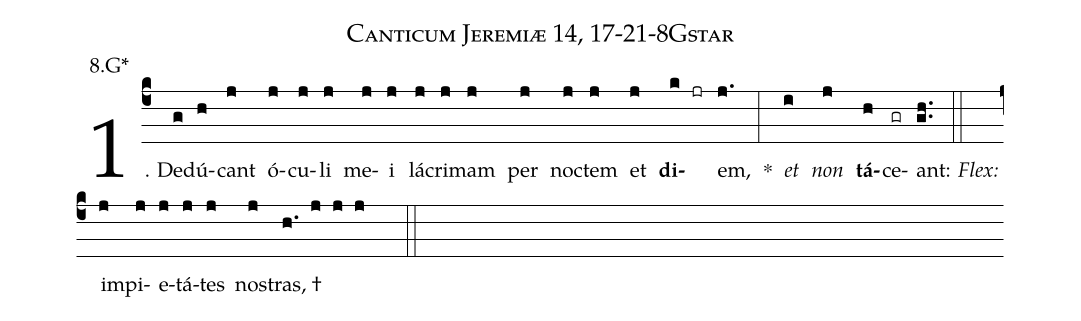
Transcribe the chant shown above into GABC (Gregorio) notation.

name: Canticum Jeremiæ 14, 17-21-8Gstar;
annotation: 8.G*;
%%
(c4)1. De(g)dú(h)cant(j) ó(j)cu(j)li(j) me(j)i(j) lá(j)cri(j)mam(j) per(j) noc(j)tem(j) et(j) <b>di</b>(k jr)em,(j.) *(:) <i>et</i>(i) <i>non</i>(j) <b>tá</b>(h)ce(gr)ant:(gh..) (::)
<i>Flex:</i>()  im(j)pi(j)e(j)tá(j)tes(j) nos(j)tras, †(h. j j j  ::)
